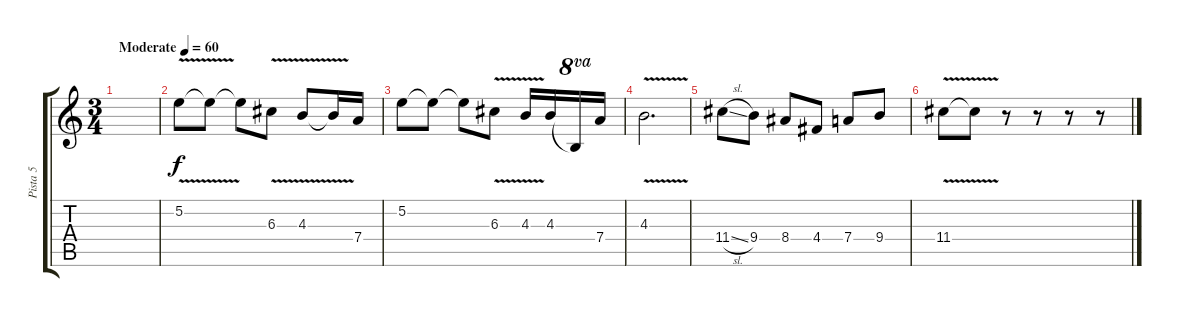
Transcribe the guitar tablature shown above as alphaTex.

\track ("Pista 5" "Pista 5") {instrument distortionguitar}
\staff {score tabs}
\tuning (E4 B3 G3 D3 A2 E2) {hide}
\ts (3 4)
\tempo (60 "Moderate")
\clef g2
\ks c
|
5.2{v}.8 5.2{t}.8 5.2{t}.8 6.3{v}.8 4.3{v}.8 4.3{t}.16 7.4.16 |
5.2.8 5.2{t}.8 5.2{t}.8 6.3{v}.8 4.3{v}.16 4.3.16 4.3{t}.16{ot 8va} 7.4.16 |
4.3{v}.2{d} |
11.4{sl}.8 9.4.8 8.4.8 4.4.8 7.4.8 9.4.8 |
11.4{v}.8{volume 8} 11.4{t}.8 r.8 r.8 r.8 r.8
